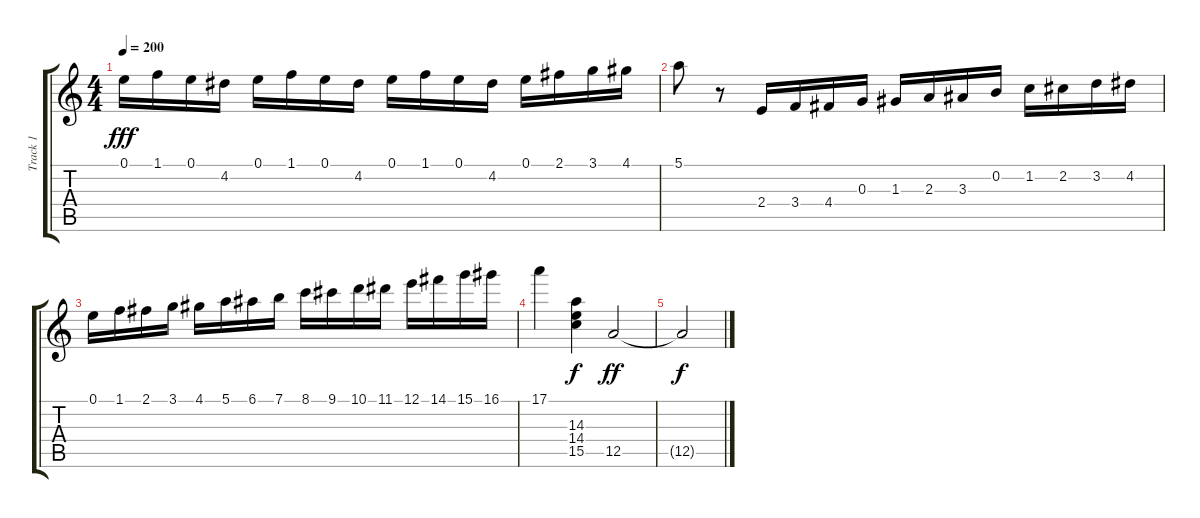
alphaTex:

\track ("Track 1" "Track 1") {instrument acousticguitarnylon}
\staff {score tabs}
\tuning (E4 B3 G3 D3 A2 E2) {hide}
\ts (4 4)
\tempo 200
\clef g2
\ks c
0.1.16{dy fff} 1.1.16 0.1.16 4.2.16 0.1.16 1.1.16 0.1.16 4.2.16 0.1.16 1.1.16 0.1.16 4.2.16 0.1.16 2.1.16 3.1.16 4.1.16 |
5.1.8 r.8 2.4.16 3.4.16 4.4.16 0.3.16 1.3.16 2.3.16 3.3.16 0.2.16 1.2.16 2.2.16 3.2.16 4.2.16 |
0.1.16 1.1.16 2.1.16 3.1.16 4.1.16 5.1.16 6.1.16 7.1.16 8.1.16 9.1.16 10.1.16 11.1.16 12.1.16 14.1.16 15.1.16 16.1.16 |
17.1.4 (14.3 14.4 15.5).4{dy f} 12.5.2{dy ff} |
12.5{t}.2{dy f}
